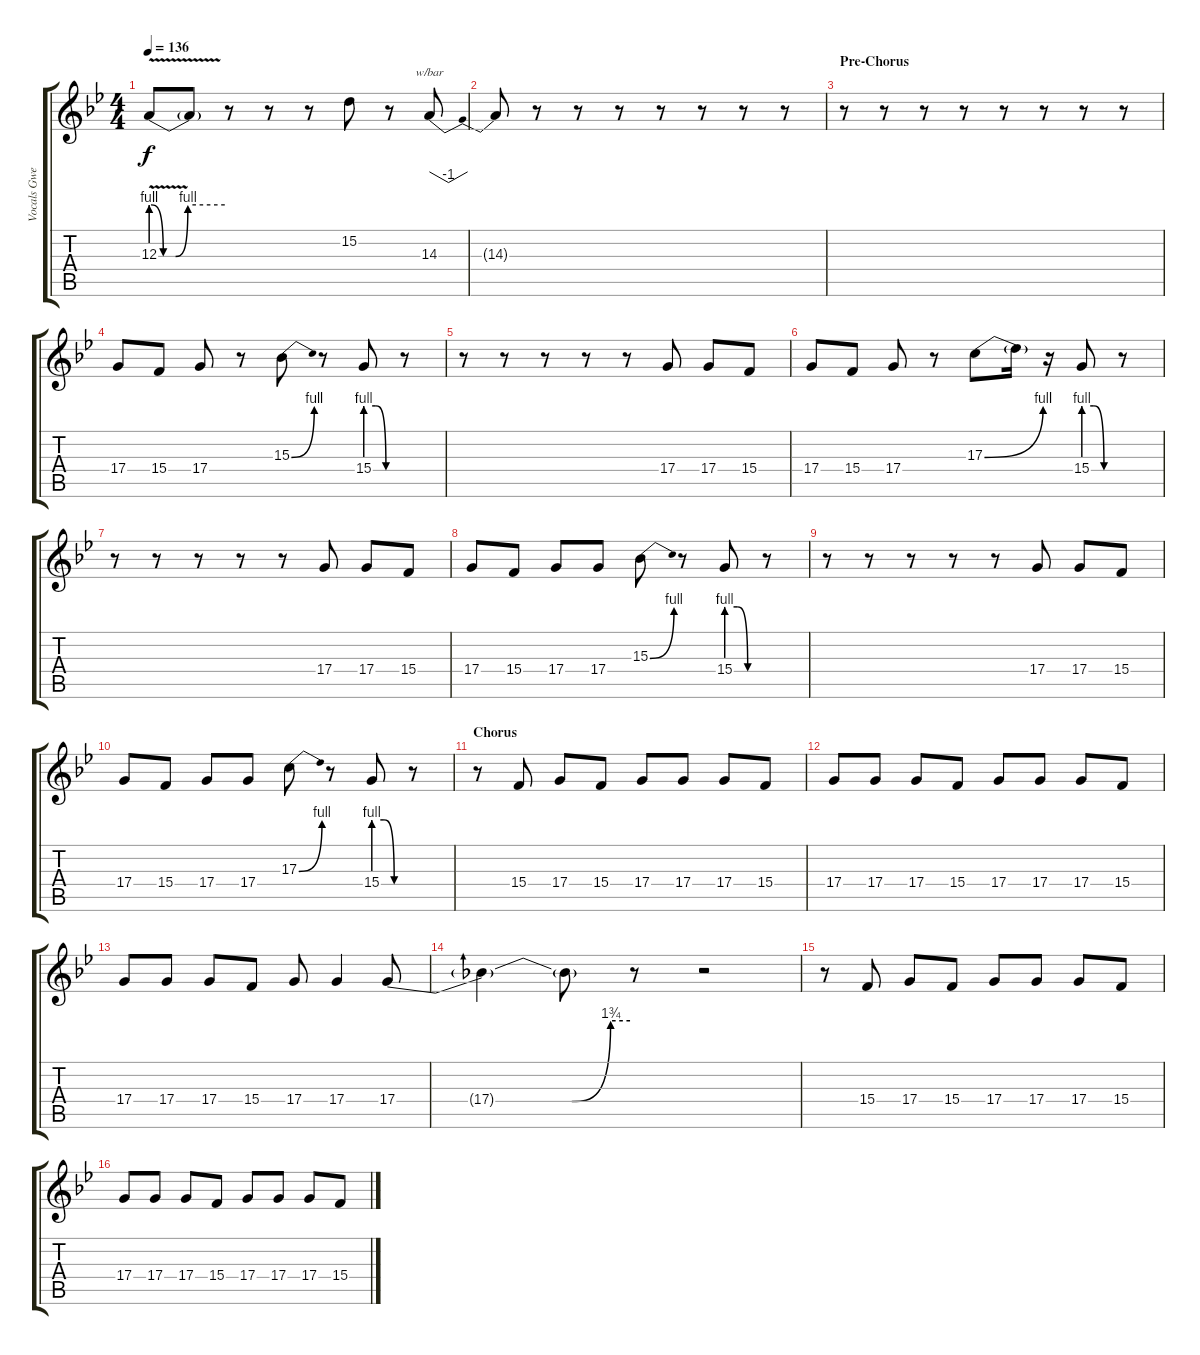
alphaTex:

\track ("Vocals Gwen Stefani " "Vocals Gwe") {instrument lead6voice}
\staff {score tabs}
\tuning (E4 B3 G3 D3 A2 E2) {hide}
\ts (4 4)
\tempo 136
\clef g2
\ks gminor
12.3{be (custom 0 4 10 0 20 0 30 4 60 4) v}.8{dy f} 12.3{t}.8 r.8 r.8 r.8 15.2.8 r.8 14.3.8{tbe (dip default 0 0 30 -4 60 0)} |
14.3{t}.8 r.8 r.8 r.8 r.8 r.8 r.8 r.8 |
\section ("" "Pre-Chorus")
r.8 r.8 r.8 r.8 r.8 r.8 r.8 r.8 |
17.4.8 15.4.8 17.4.8 r.8 15.3{be (bend 0 0 60 4)}.8 r.8 15.4{be (custom 0 4 20 4 40 0 60 0)}.8 r.8 |
r.8 r.8 r.8 r.8 r.8 17.4.8 17.4.8 15.4.8 |
17.4.8 15.4.8 17.4.8 r.8 17.3{be (bend 0 0 60 4)}.8 17.3{t}.16 r.16 15.4{be (custom 0 4 20 4 40 0 60 0)}.8 r.8 |
r.8 r.8 r.8 r.8 r.8 17.4.8 17.4.8 15.4.8 |
17.4.8 15.4.8 17.4.8 17.4.8 15.3{be (bend 0 0 60 4)}.8 r.8 15.4{be (custom 0 4 20 4 40 0 60 0)}.8 r.8 |
r.8 r.8 r.8 r.8 r.8 17.4.8 17.4.8 15.4.8 |
17.4.8 15.4.8 17.4.8 17.4.8 17.3{be (bend 0 0 60 4)}.8 r.8 15.4{be (custom 0 4 20 4 40 0 60 0)}.8 r.8 |
\section ("" "Chorus")
r.8 15.4.8 17.4.8 15.4.8 17.4.8 17.4.8 17.4.8 15.4.8 |
17.4.8 17.4.8 17.4.8 15.4.8 17.4.8 17.4.8 17.4.8 15.4.8 |
17.4.8 17.4.8 17.4.8 15.4.8 17.4.8 17.4.4 17.4{be (custom 0 0 45 0 55 7 60 7)}.8 |
17.4{t}.4 17.4{t}.8 r.8 r.2 |
r.8 15.4.8 17.4.8 15.4.8 17.4.8 17.4.8 17.4.8 15.4.8 |
17.4.8 17.4.8 17.4.8 15.4.8 17.4.8 17.4.8 17.4.8 15.4.8
